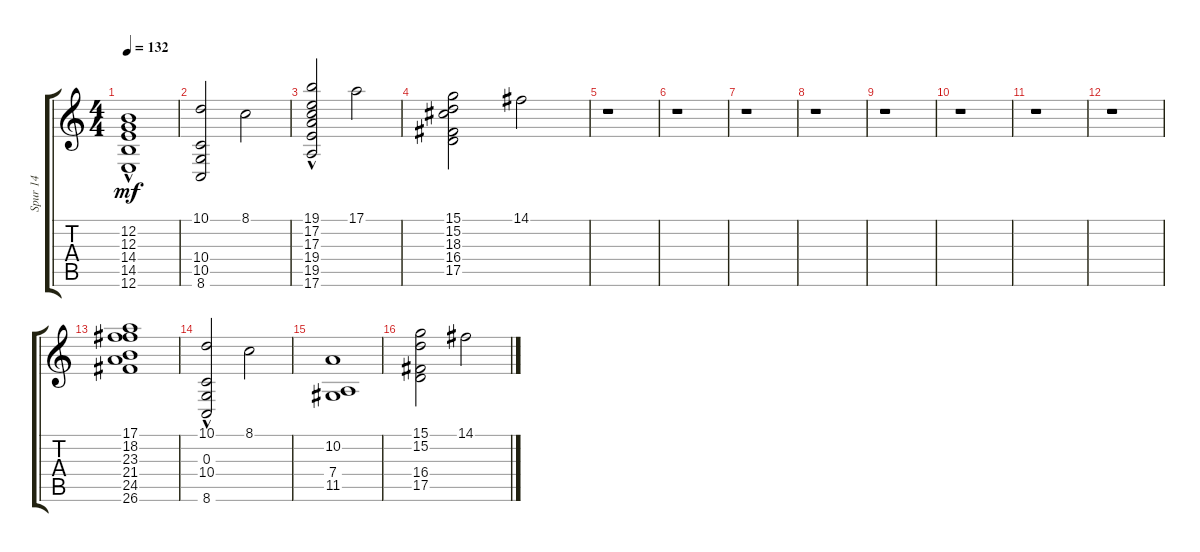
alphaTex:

\track ("Spur 14" "Spur 14") {instrument stringensemble2}
\staff {score tabs}
\tuning (E4 B3 G3 D3 A2 E2) {hide}
\ts (4 4)
\tempo 132
\clef g2
\ks c
(12.2 12.3 14.4 14.5{hac} 12.6).1{dy mf} |
(10.1 10.4 10.5 8.6).2 8.1.2 |
(19.1 17.2 17.3 19.4 19.5{hac} 17.6).2 17.1.2 |
(15.1 15.2 18.3 16.4 17.5).2 14.1.2 |
r.1 |
r.1 |
r.1 |
r.1 |
r.1 |
r.1 |
r.1 |
r.1 |
(17.1 18.2 23.3 21.4 24.5 26.6).1 |
(10.1 0.3{hac} 10.4 8.6).2 8.1.2 |
(10.2 7.4 11.5).1 |
(15.1 15.2 16.4 17.5).2 14.1.2
